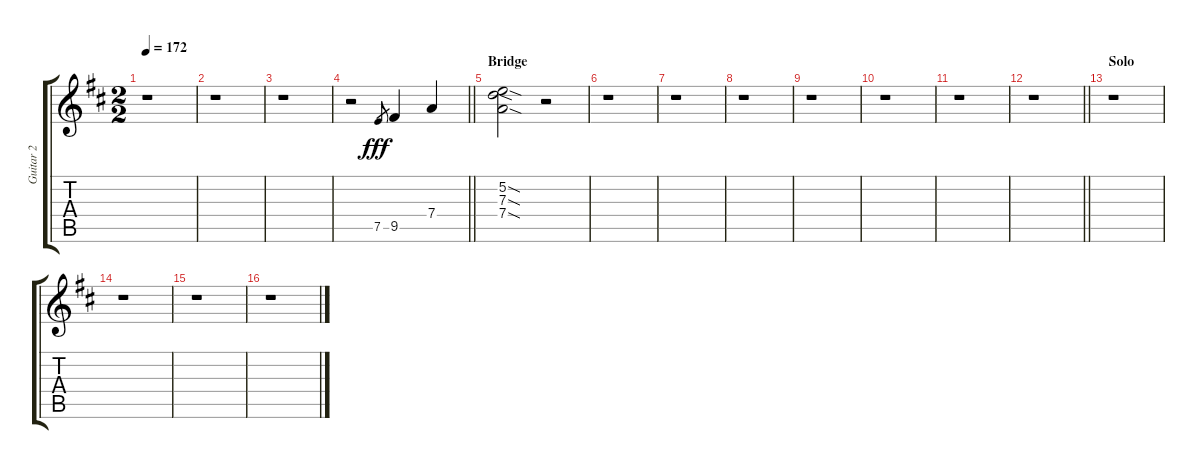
\track ("Guitar 2" "Guitar 2") {instrument overdrivenguitar}
\staff {score tabs}
\tuning (E4 B3 G3 D3 A2 E2) {hide}
\ts (2 2)
\tempo 172
\clef g2
\ks d
r.1{dy f} |
r.1 |
r.1 |
\barLineRight lightlight
r.2 7.5.8{gr dy fff} 9.5.4 7.4.4 |
\section ("" "Bridge")
(5.2{sod} 7.3{sod} 7.4{sod}).2 r.2 |
r.1 |
r.1 |
r.1 |
r.1 |
r.1 |
r.1 |
\barLineRight lightlight
r.1 |
\section ("" "Solo")
r.1 |
r.1 |
r.1 |
r.1
